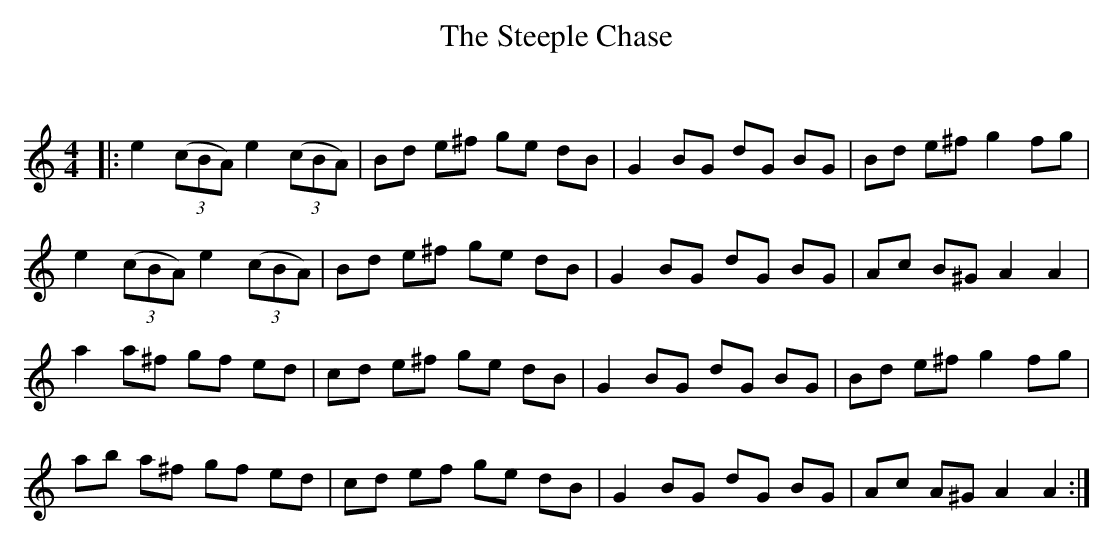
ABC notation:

X:1
T: The Steeple Chase
C:
Q: 232
K:Am
M:4/4
L:1/8
|:e2 ((3cBA) e2 ((3cBA) |Bd e^f ge dB|G2 BG dG BG|Bd e^f g2 fg|
e2 ((3cBA) e2 ((3cBA) |Bd e^f ge dB|G2 BG dG BG|Ac B^G A2 A2|
a2 a^f gf ed|cd e^f ge dB|G2 BG dG BG|Bd e^f g2 fg|
ab a^f gf ed|cd ef ge dB|G2 BG dG BG|Ac A^G A2 A2:|
